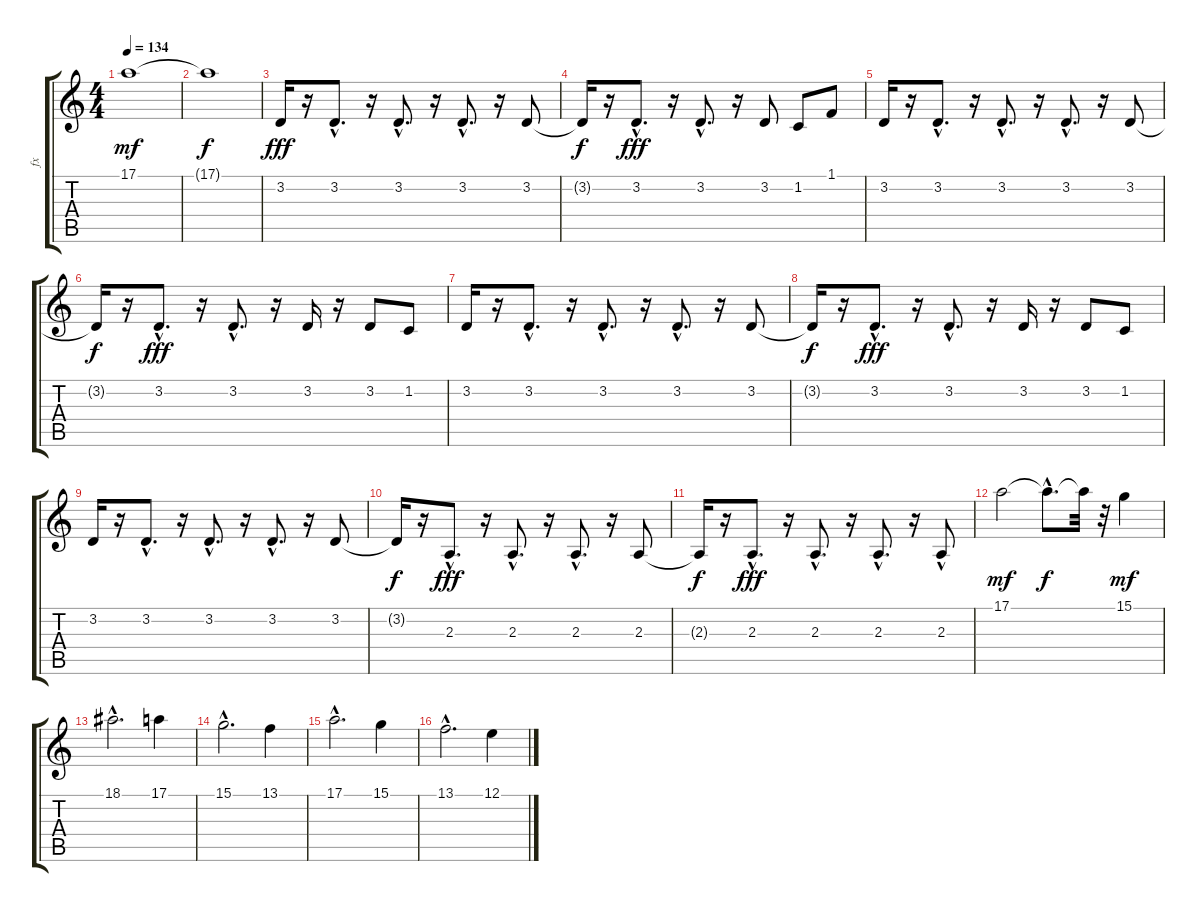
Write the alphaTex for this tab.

\track ("fx" "fx") {instrument cello}
\staff {score tabs}
\tuning (E4 B3 G3 D3 A2 E2) {hide}
\ts (4 4)
\tempo 134
\clef g2
\ks c
17.1.1{dy mf} |
17.1{t}.1{dy f} |
3.2.16{dy fff} r.16 3.2{hac}.8{d} r.16 3.2{hac}.8{d} r.16 3.2{hac}.8{d} r.16 3.2.8 |
3.2{t}.16{dy f} r.16 3.2{hac}.8{d dy fff} r.16 3.2{hac}.8{d} r.16 3.2.8 1.2.8 1.1.8 |
3.2.16 r.16 3.2{hac}.8{d} r.16 3.2{hac}.8{d} r.16 3.2{hac}.8{d} r.16 3.2.8 |
3.2{t}.16{dy f} r.16 3.2{hac}.8{d dy fff} r.16 3.2{hac}.8{d} r.16 3.2.16 r.16 3.2.8 1.2.8 |
3.2.16 r.16 3.2{hac}.8{d} r.16 3.2{hac}.8{d} r.16 3.2{hac}.8{d} r.16 3.2.8 |
3.2{t}.16{dy f} r.16 3.2{hac}.8{d dy fff} r.16 3.2{hac}.8{d} r.16 3.2.16 r.16 3.2.8 1.2.8 |
3.2.16 r.16 3.2{hac}.8{d} r.16 3.2{hac}.8{d} r.16 3.2{hac}.8{d} r.16 3.2.8 |
3.2{t}.16{dy f} r.16 2.3{hac}.8{d dy fff} r.16 2.3{hac}.8{d} r.16 2.3{hac}.8{d} r.16 2.3.8 |
2.3{t}.16{dy f} r.16 2.3{hac}.8{d dy fff} r.16 2.3{hac}.8{d} r.16 2.3{hac}.8{d} r.16 2.3{hac}.8 |
17.1.2{dy mf} 17.1{hac t}.8{d dy f} 17.1{t}.32 r.32 15.1.4{dy mf} |
18.1{hac}.2{d} 17.1.4 |
15.1{hac}.2{d} 13.1.4 |
17.1{hac}.2{d} 15.1.4 |
13.1{hac}.2{d} 12.1.4
